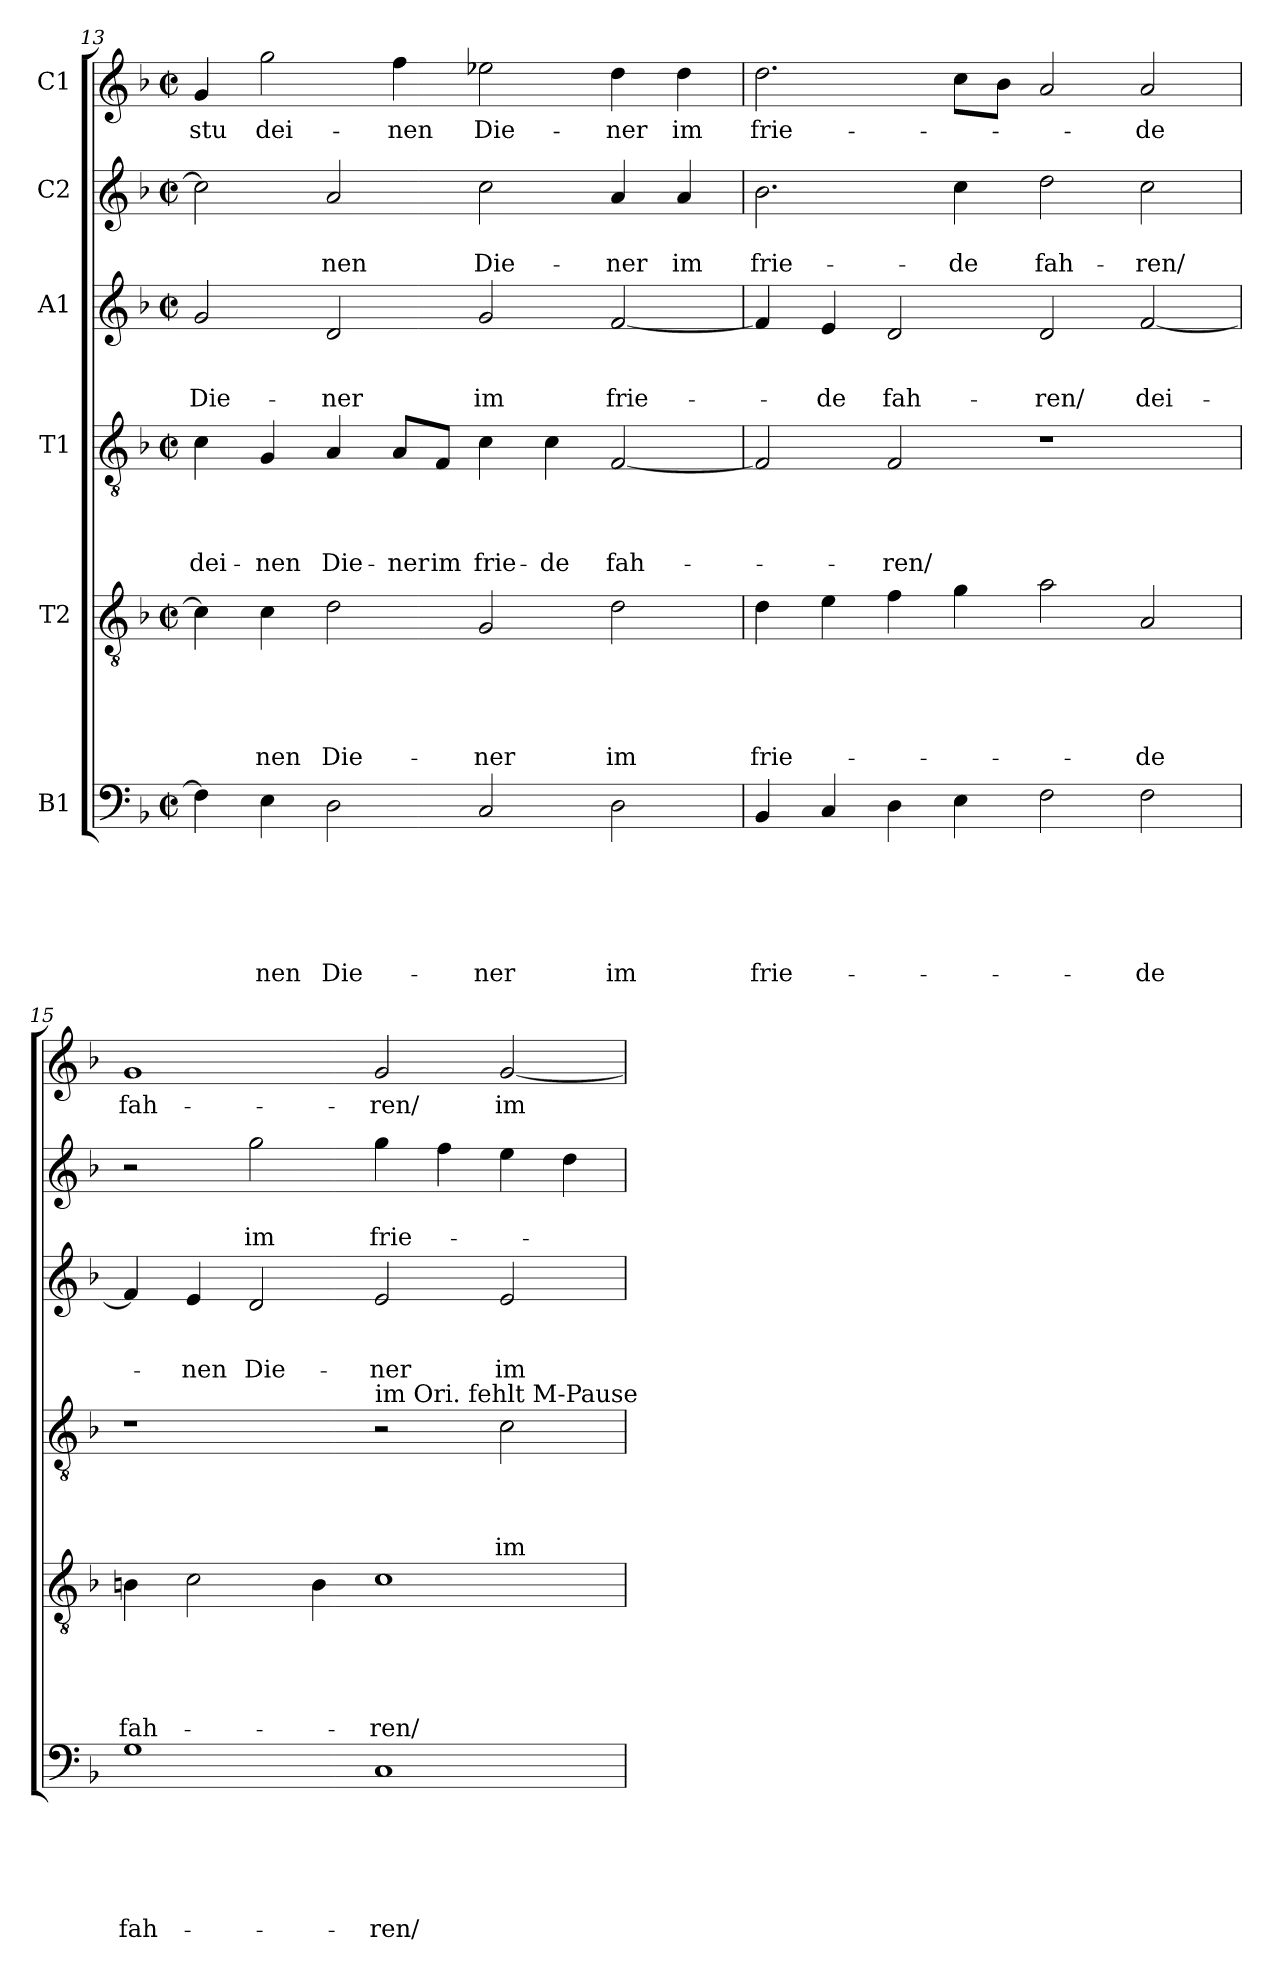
**kern	**text	**text	**text	**text	**text	**text	**kern	**text	**text	**text	**text	**text	**kern	**text	**text	**text	**text	**kern	**text	**text	**text	**kern	**text	**text	**kern	**text
*part6	*part6	*part6	*part6	*part6	*part6	*part6	*part5	*part5	*part5	*part5	*part5	*part5	*part4	*part4	*part4	*part4	*part4	*part3	*part3	*part3	*part3	*part2	*part2	*part2	*part1	*part1
*staff6	*staff6	*staff6	*staff6	*staff6	*staff6	*staff6	*staff5	*staff5	*staff5	*staff5	*staff5	*staff5	*staff4	*staff4	*staff4	*staff4	*staff4	*staff3	*staff3	*staff3	*staff3	*staff2	*staff2	*staff2	*staff1	*staff1
*I"B1	*	*	*	*	*	*	*I"T2	*	*	*	*	*	*I"T1	*	*	*	*	*I"A1	*	*	*	*I"C2	*	*	*I"C1	*
!!LO:PB:g=z
*clefF4	*	*	*	*	*	*	*clefGv2	*	*	*	*	*	*clefGv2	*	*	*	*	*clefG2	*	*	*	*clefG2	*	*	*clefG2	*
*k[b-]	*	*	*	*	*	*	*k[b-]	*	*	*	*	*	*k[b-]	*	*	*	*	*k[b-]	*	*	*	*k[b-]	*	*	*k[b-]	*
*F:	*	*	*	*	*	*	*F:	*	*	*	*	*	*F:	*	*	*	*	*F:	*	*	*	*F:	*	*	*F:	*
*M2/2	*	*	*	*	*	*	*M2/2	*	*	*	*	*	*M2/2	*	*	*	*	*M2/2	*	*	*	*M2/2	*	*	*M2/2	*
*met(c|)	*	*	*	*	*	*	*met(c|)	*	*	*	*	*	*met(c|)	*	*	*	*	*met(c|)	*	*	*	*met(c|)	*	*	*met(c|)	*
=13	=13	=13	=13	=13	=13	=13	=13	=13	=13	=13	=13	=13	=13	=13	=13	=13	=13	=13	=13	=13	=13	=13	=13	=13	=13	=13
!	!	!	!	!	!	!	!	!	!	!	!	!	!	!	!	!	!LO:LY:b	!	!	!	!LO:LY:b	!	!	!	!	!LO:LY:b
4F\]	.	.	.	.	.	.	4c\]	.	.	.	.	.	4c\	.	.	.	dei-	2g/	.	.	Die-	2cc\]	.	.	4g/	-stu
!	!	!	!	!	!	!LO:LY:b	!	!	!	!	!	!LO:LY:b	!	!	!	!	!LO:LY:b	!	!	!	!	!	!	!	!	!LO:LY:b
4E\	.	.	.	.	.	-nen	4c\	.	.	.	.	-nen	4G/	.	.	.	-nen	.	.	.	.	.	.	.	2gg\	dei-
!	!	!	!	!	!	!LO:LY:b	!	!	!	!	!	!LO:LY:b	!	!	!	!	!LO:LY:b	!	!	!	!LO:LY:b	!	!	!LO:LY:b	!	!
2D\	.	.	.	.	.	Die-	2d\	.	.	.	.	Die-	4A/	.	.	.	Die-	2d/	.	.	-ner	2a/	.	-nen	.	.
!	!	!	!	!	!	!	!	!	!	!	!	!	!	!	!	!	!LO:LY:b	!	!	!	!	!	!	!	!	!LO:LY:b
.	.	.	.	.	.	.	.	.	.	.	.	.	8A/L	.	.	.	-ner	.	.	.	.	.	.	.	4ff\	-nen
!	!	!	!	!	!	!	!	!	!	!	!	!	!	!	!	!	!LO:LY:b	!	!	!	!	!	!	!	!	!
.	.	.	.	.	.	.	.	.	.	.	.	.	8F/J	.	.	.	im	.	.	.	.	.	.	.	.	.
!	!	!	!	!	!	!LO:LY:b	!	!	!	!	!	!LO:LY:b	!	!	!	!	!LO:LY:b	!	!	!	!LO:LY:b	!	!	!LO:LY:b	!	!LO:LY:b
2C/	.	.	.	.	.	-ner	2G/	.	.	.	.	-ner	4c\	.	.	.	frie-	2g/	.	.	im	2cc\	.	Die-	2ee-X\	Die-
!	!	!	!	!	!	!	!	!	!	!	!	!	!	!	!	!	!LO:LY:b	!	!	!	!	!	!	!	!	!
.	.	.	.	.	.	.	.	.	.	.	.	.	4c\	.	.	.	-de	.	.	.	.	.	.	.	.	.
!	!	!	!	!	!	!LO:LY:b	!	!	!	!	!	!LO:LY:b	!	!	!	!	!LO:LY:b	!	!	!	!LO:LY:b	!	!	!LO:LY:b	!	!LO:LY:b
2D\	.	.	.	.	.	im	2d\	.	.	.	.	im	[2F/	.	.	.	fah-	[2f/	.	.	frie-	4a/	.	-ner	4dd\	-ner
!	!	!	!	!	!	!	!	!	!	!	!	!	!	!	!	!	!	!	!	!	!	!	!	!LO:LY:b	!	!LO:LY:b
.	.	.	.	.	.	.	.	.	.	.	.	.	.	.	.	.	.	.	.	.	.	4a/	.	im	4dd\	im
=14	=14	=14	=14	=14	=14	=14	=14	=14	=14	=14	=14	=14	=14	=14	=14	=14	=14	=14	=14	=14	=14	=14	=14	=14	=14	=14
!	!	!	!	!	!	!LO:LY:b	!	!	!	!	!	!LO:LY:b	!	!	!	!	!	!	!	!	!	!	!	!LO:LY:b	!	!LO:LY:b
4BB-/	.	.	.	.	.	frie-	4d\	.	.	.	.	frie-	2F/]	.	.	.	.	4f/]	.	.	.	2.b-\	.	frie-	2.dd\	frie-
!	!	!	!	!	!	!	!	!	!	!	!	!	!	!	!	!	!	!	!	!	!LO:LY:b	!	!	!	!	!
4C/	.	.	.	.	.	.	4e\	.	.	.	.	.	.	.	.	.	.	4e/	.	.	-de	.	.	.	.	.
!	!	!	!	!	!	!	!	!	!	!	!	!	!	!	!	!	!LO:LY:b	!	!	!	!LO:LY:b	!	!	!	!	!
4D\	.	.	.	.	.	.	4f\	.	.	.	.	.	2F/	.	.	.	-ren/	2d/	.	.	fah-	.	.	.	.	.
!	!	!	!	!	!	!	!	!	!	!	!	!	!	!	!	!	!	!	!	!	!	!	!	!LO:LY:b	!	!
4E\	.	.	.	.	.	.	4g\	.	.	.	.	.	.	.	.	.	.	.	.	.	.	4cc\	.	-de	8cc\L	.
.	.	.	.	.	.	.	.	.	.	.	.	.	.	.	.	.	.	.	.	.	.	.	.	.	8b-\J	.
!	!	!	!	!	!	!	!	!	!	!	!	!	!	!	!	!	!	!	!	!	!LO:LY:b	!	!	!LO:LY:b	!	!
2F\	.	.	.	.	.	.	2a\	.	.	.	.	.	1r	.	.	.	.	2d/	.	.	-ren/	2dd\	.	fah-	2a/	.
!	!	!	!	!	!	!LO:LY:b	!	!	!	!	!	!LO:LY:b	!	!	!	!	!	!	!	!	!LO:LY:b	!	!	!LO:LY:b	!	!LO:LY:b
2F\	.	.	.	.	.	-de	2A/	.	.	.	.	-de	.	.	.	.	.	[2f/	.	.	dei-	2cc\	.	-ren/	2a/	-de
=15	=15	=15	=15	=15	=15	=15	=15	=15	=15	=15	=15	=15	=15	=15	=15	=15	=15	=15	=15	=15	=15	=15	=15	=15	=15	=15
!	!	!	!	!	!	!LO:LY:b	!	!	!	!	!	!LO:LY:b	!	!	!	!	!	!	!	!	!	!	!	!	!	!LO:LY:b
1G	.	.	.	.	.	fah-	4Bn\	.	.	.	.	fah-	1r	.	.	.	.	4f/]	.	.	.	2r	.	.	1g	fah-
!	!	!	!	!	!	!	!	!	!	!	!	!	!	!	!	!	!	!	!	!	!LO:LY:b	!	!	!	!	!
.	.	.	.	.	.	.	2c\	.	.	.	.	.	.	.	.	.	.	4e/	.	.	-nen	.	.	.	.	.
!	!	!	!	!	!	!	!	!	!	!	!	!	!	!	!	!	!	!	!	!	!LO:LY:b	!	!	!LO:LY:b	!	!
.	.	.	.	.	.	.	.	.	.	.	.	.	.	.	.	.	.	2d/	.	.	Die-	2gg\	.	im	.	.
.	.	.	.	.	.	.	4B\	.	.	.	.	.	.	.	.	.	.	.	.	.	.	.	.	.	.	.
!	!	!	!	!	!	!	!	!	!	!	!	!	!LO:TX:a:t=im Ori. fehlt M-Pause	!	!	!	!	!	!	!	!	!	!	!	!	!
!	!	!	!	!	!	!LO:LY:b	!	!	!	!	!	!LO:LY:b	!	!	!	!	!	!	!	!	!LO:LY:b	!	!	!LO:LY:b	!	!LO:LY:b
1C	.	.	.	.	.	-ren/	1c	.	.	.	.	-ren/	2r	.	.	.	.	2e/	.	.	-ner	4gg\	.	frie-	2g/	-ren/
.	.	.	.	.	.	.	.	.	.	.	.	.	.	.	.	.	.	.	.	.	.	4ff\	.	.	.	.
!	!	!	!	!	!	!	!	!	!	!	!	!	!	!	!	!	!LO:LY:b	!	!	!	!LO:LY:b	!	!	!	!	!LO:LY:b
.	.	.	.	.	.	.	.	.	.	.	.	.	2c\	.	.	.	im	2e/	.	.	im	4ee\	.	.	[2g/	im
.	.	.	.	.	.	.	.	.	.	.	.	.	.	.	.	.	.	.	.	.	.	4dd\	.	.	.	.
=	=	=	=	=	=	=	=	=	=	=	=	=	=	=	=	=	=	=	=	=	=	=	=	=	=	=
*-	*-	*-	*-	*-	*-	*-	*-	*-	*-	*-	*-	*-	*-	*-	*-	*-	*-	*-	*-	*-	*-	*-	*-	*-	*-	*-
